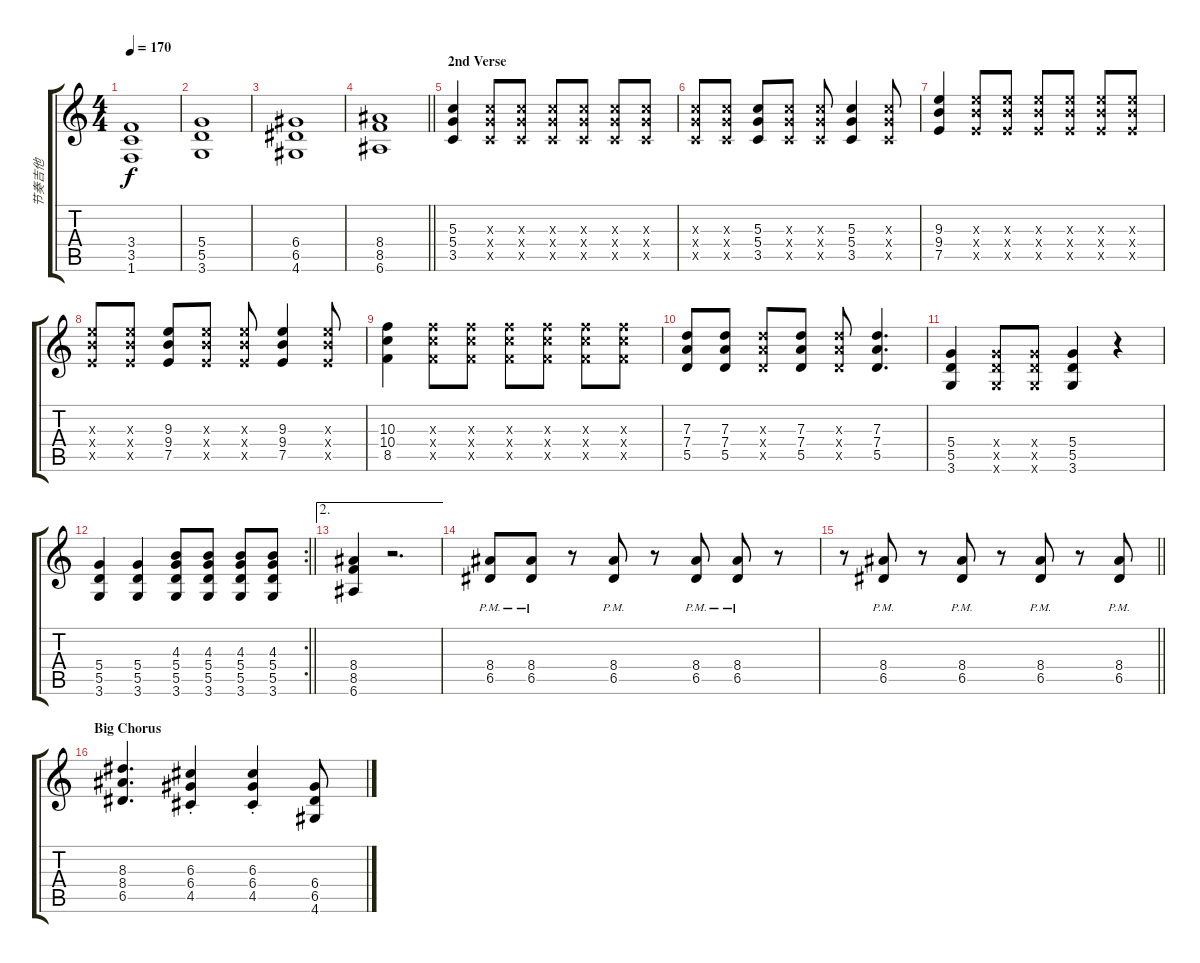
\track ("节奏吉他" "节奏吉他") {instrument overdrivenguitar}
\staff {score tabs}
\tuning (E4 B3 G3 D3 A2 E2) {hide}
\ts (4 4)
\tempo 170
\clef g2
\ks c
(3.4 3.5 1.6).1{dy f} |
(5.4 5.5 3.6).1 |
(6.4 6.5 4.6).1 |
\barLineRight lightlight
(8.4 8.5 6.6).1 |
\section ("" "2nd Verse")
(5.3 5.4 3.5).4 (5.3{x} 5.4{x} 3.5{x}).8 (5.3{x} 5.4{x} 3.5{x}).8 (5.3{x} 5.4{x} 3.5{x}).8 (5.3{x} 5.4{x} 3.5{x}).8 (5.3{x} 5.4{x} 3.5{x}).8 (5.3{x} 5.4{x} 3.5{x}).8 |
(5.3{x} 5.4{x} 3.5{x}).8 (5.3{x} 5.4{x} 3.5{x}).8 (5.3 5.4 3.5).8 (5.3{x} 5.4{x} 3.5{x}).8 (5.3{x} 5.4{x} 3.5{x}).8 (5.3 5.4 3.5).4 (5.3{x} 5.4{x} 3.5{x}).8 |
(9.3 9.4 7.5).4 (9.3{x} 9.4{x} 7.5{x}).8 (9.3{x} 9.4{x} 7.5{x}).8 (9.3{x} 9.4{x} 7.5{x}).8 (9.3{x} 9.4{x} 7.5{x}).8 (9.3{x} 9.4{x} 7.5{x}).8 (9.3{x} 9.4{x} 7.5{x}).8 |
(9.3{x} 9.4{x} 7.5{x}).8 (9.3{x} 9.4{x} 7.5{x}).8 (9.3 9.4 7.5).8 (9.3{x} 9.4{x} 7.5{x}).8 (9.3{x} 9.4{x} 7.5{x}).8 (9.3 9.4 7.5).4 (9.3{x} 9.4{x} 7.5{x}).8 |
(10.3 10.4 8.5).4 (10.3{x} 10.4{x} 8.5{x}).8 (10.3{x} 10.4{x} 8.5{x}).8 (10.3{x} 10.4{x} 8.5{x}).8 (10.3{x} 10.4{x} 8.5{x}).8 (10.3{x} 10.4{x} 8.5{x}).8 (10.3{x} 10.4{x} 8.5{x}).8 |
(7.3 7.4 5.5).8 (7.3 7.4 5.5).8 (7.3{x} 7.4{x} 5.5{x}).8 (7.3 7.4 5.5).8 (7.3{x} 7.4{x} 5.5{x}).8 (7.3 7.4 5.5).4{d} |
(5.4 5.5 3.6).4 (5.4{x} 5.5{x} 3.6{x}).8 (5.4{x} 5.5{x} 3.6{x}).8 (5.4 5.5 3.6).4 r.4 |
\rc 2
\barLineRight lightlight
(5.4 5.5 3.6).4 (5.4 5.5 3.6).4 (4.3 5.4 5.5 3.6).8 (4.3 5.4 5.5 3.6).8 (4.3 5.4 5.5 3.6).8 (4.3 5.4 5.5 3.6).8 |
\ae 2
(8.4 8.5 6.6).4 r.2{d} |
(8.4{pm} 6.5{pm}).8 (8.4{pm} 6.5{pm}).8 r.8 (8.4{pm} 6.5{pm}).8 r.8 (8.4{pm} 6.5{pm}).8 (8.4{pm} 6.5{pm}).8 r.8 |
\barLineRight lightlight
r.8 (8.4{pm} 6.5{pm}).8 r.8 (8.4{pm} 6.5{pm}).8 r.8 (8.4{pm} 6.5{pm}).8 r.8 (8.4{pm} 6.5{pm}).8 |
\section ("" "Big Chorus")
(8.3 8.4 6.5).4{d} (6.3{st} 6.4{st} 4.5{st}).4 (6.3{st} 6.4{st} 4.5{st}).4 (6.4 6.5 4.6).8
